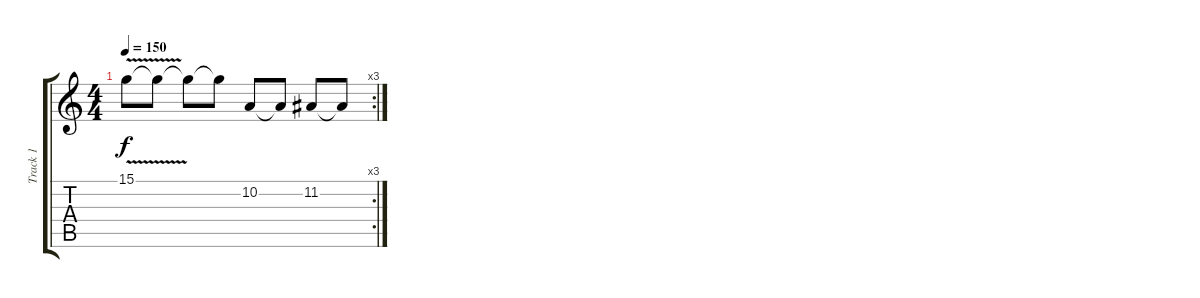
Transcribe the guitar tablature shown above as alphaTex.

\track ("Track 1" "Track 1") {instrument lead5charang}
\staff {score tabs}
\tuning (E4 B3 G3 D3 A2 E2) {hide}
\rc 3
\ts (4 4)
\tempo 150
\clef g2
\ks c
15.1{v}.8{dy f} 15.1{t}.8 15.1{t}.8 15.1{t}.8 10.2.8 10.2{t}.8 11.2.8 11.2{t}.8
